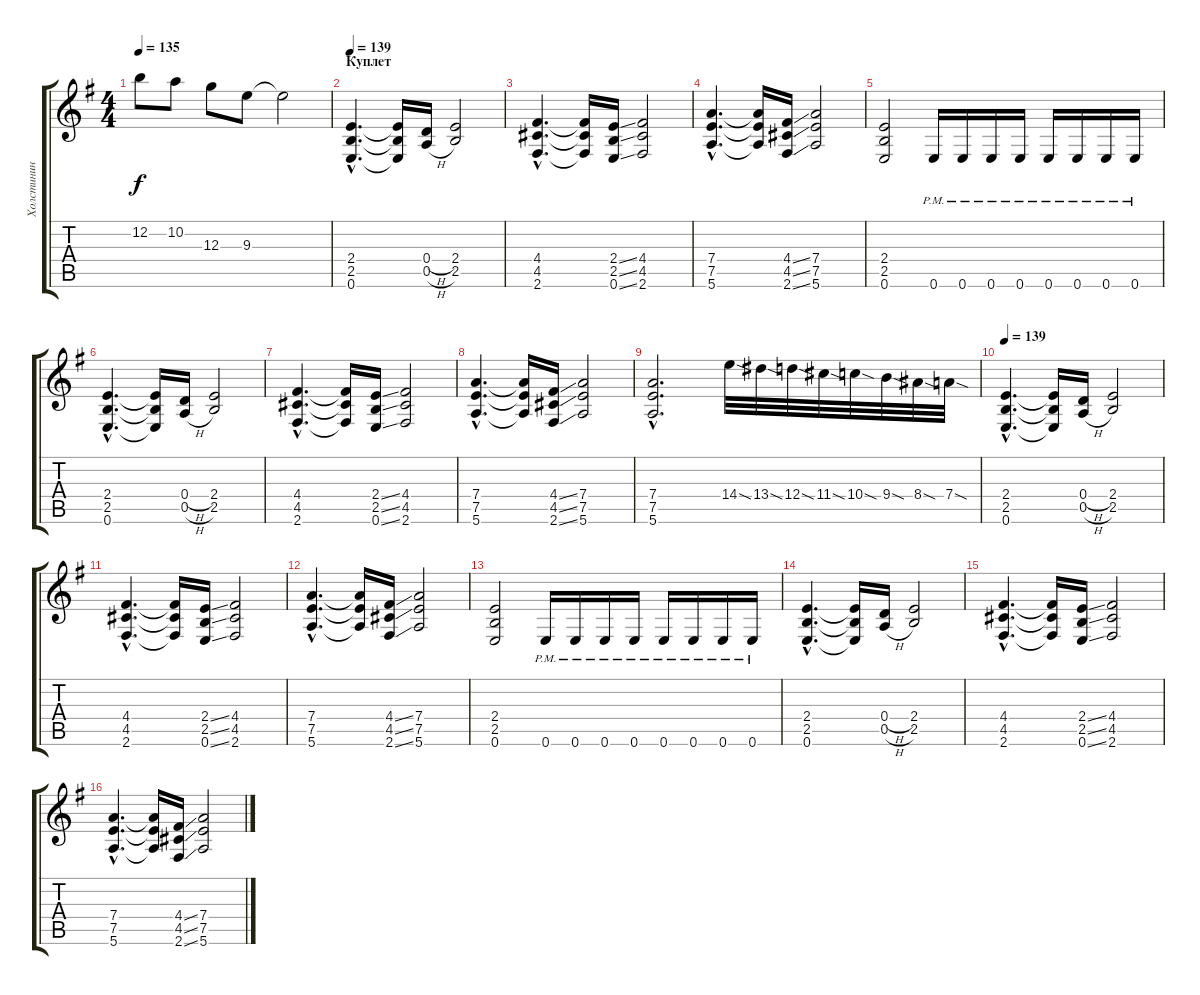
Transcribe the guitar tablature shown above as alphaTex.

\track ("Холстинин" "Холстинин") {instrument distortionguitar}
\staff {score tabs}
\tuning (E4 B3 G3 D3 A2 E2) {hide}
\ts (4 4)
\tempo 135
\clef g2
\ks eminor
12.2.8{dy f} 10.2.8 12.3.8 9.3.8 9.3{t}.2 |
\section ("" "Куплет")
\tempo 139
(2.4{hac} 2.5{hac} 0.6{hac}).4{d} (2.4{t} 2.5{t} 0.6{t}).16 (0.4{h} 0.5{h}).16 (2.4 2.5).2 |
(4.4{hac} 4.5{hac} 2.6{hac}).4{d} (4.4{t} 4.5{t} 2.6{t}).16 (2.4{ss} 2.5{ss} 0.6{ss}).16 (4.4 4.5 2.6).2 |
(7.4{hac} 7.5{hac} 5.6{hac}).4{d} (7.4{t} 7.5{t} 5.6{t}).16 (4.4{ss} 4.5{ss} 2.6{ss}).16 (7.4 7.5 5.6).2 |
(2.4 2.5 0.6).2 0.6{pm}.16 0.6{pm}.16 0.6{pm}.16 0.6{pm}.16 0.6{pm}.16 0.6{pm}.16 0.6{pm}.16 0.6{pm}.16 |
(2.4{hac} 2.5{hac} 0.6{hac}).4{d} (2.4{t} 2.5{t} 0.6{t}).16 (0.4{h} 0.5{h}).16 (2.4 2.5).2 |
(4.4{hac} 4.5{hac} 2.6{hac}).4{d} (4.4{t} 4.5{t} 2.6{t}).16 (2.4{ss} 2.5{ss} 0.6{ss}).16 (4.4 4.5 2.6).2 |
(7.4{hac} 7.5{hac} 5.6{hac}).4{d} (7.4{t} 7.5{t} 5.6{t}).16 (4.4{ss} 4.5{ss} 2.6{ss}).16 (7.4 7.5 5.6).2 |
(7.4{hac} 7.5{hac} 5.6{hac}).2{d} 14.4{sod}.32 13.4{sod}.32 12.4{sod}.32 11.4{sod}.32 10.4{sod}.32 9.4{sod}.32 8.4{sod}.32 7.4{sod}.32 |
\tempo 139
(2.4{hac} 2.5{hac} 0.6{hac}).4{d} (2.4{t} 2.5{t} 0.6{t}).16 (0.4{h} 0.5{h}).16 (2.4 2.5).2 |
(4.4{hac} 4.5{hac} 2.6{hac}).4{d} (4.4{t} 4.5{t} 2.6{t}).16 (2.4{ss} 2.5{ss} 0.6{ss}).16 (4.4 4.5 2.6).2 |
(7.4{hac} 7.5{hac} 5.6{hac}).4{d} (7.4{t} 7.5{t} 5.6{t}).16 (4.4{ss} 4.5{ss} 2.6{ss}).16 (7.4 7.5 5.6).2 |
(2.4 2.5 0.6).2 0.6{pm}.16 0.6{pm}.16 0.6{pm}.16 0.6{pm}.16 0.6{pm}.16 0.6{pm}.16 0.6{pm}.16 0.6{pm}.16 |
(2.4{hac} 2.5{hac} 0.6{hac}).4{d} (2.4{t} 2.5{t} 0.6{t}).16 (0.4{h} 0.5{h}).16 (2.4 2.5).2 |
(4.4{hac} 4.5{hac} 2.6{hac}).4{d} (4.4{t} 4.5{t} 2.6{t}).16 (2.4{ss} 2.5{ss} 0.6{ss}).16 (4.4 4.5 2.6).2 |
(7.4{hac} 7.5{hac} 5.6{hac}).4{d} (7.4{t} 7.5{t} 5.6{t}).16 (4.4{ss} 4.5{ss} 2.6{ss}).16 (7.4 7.5 5.6).2
